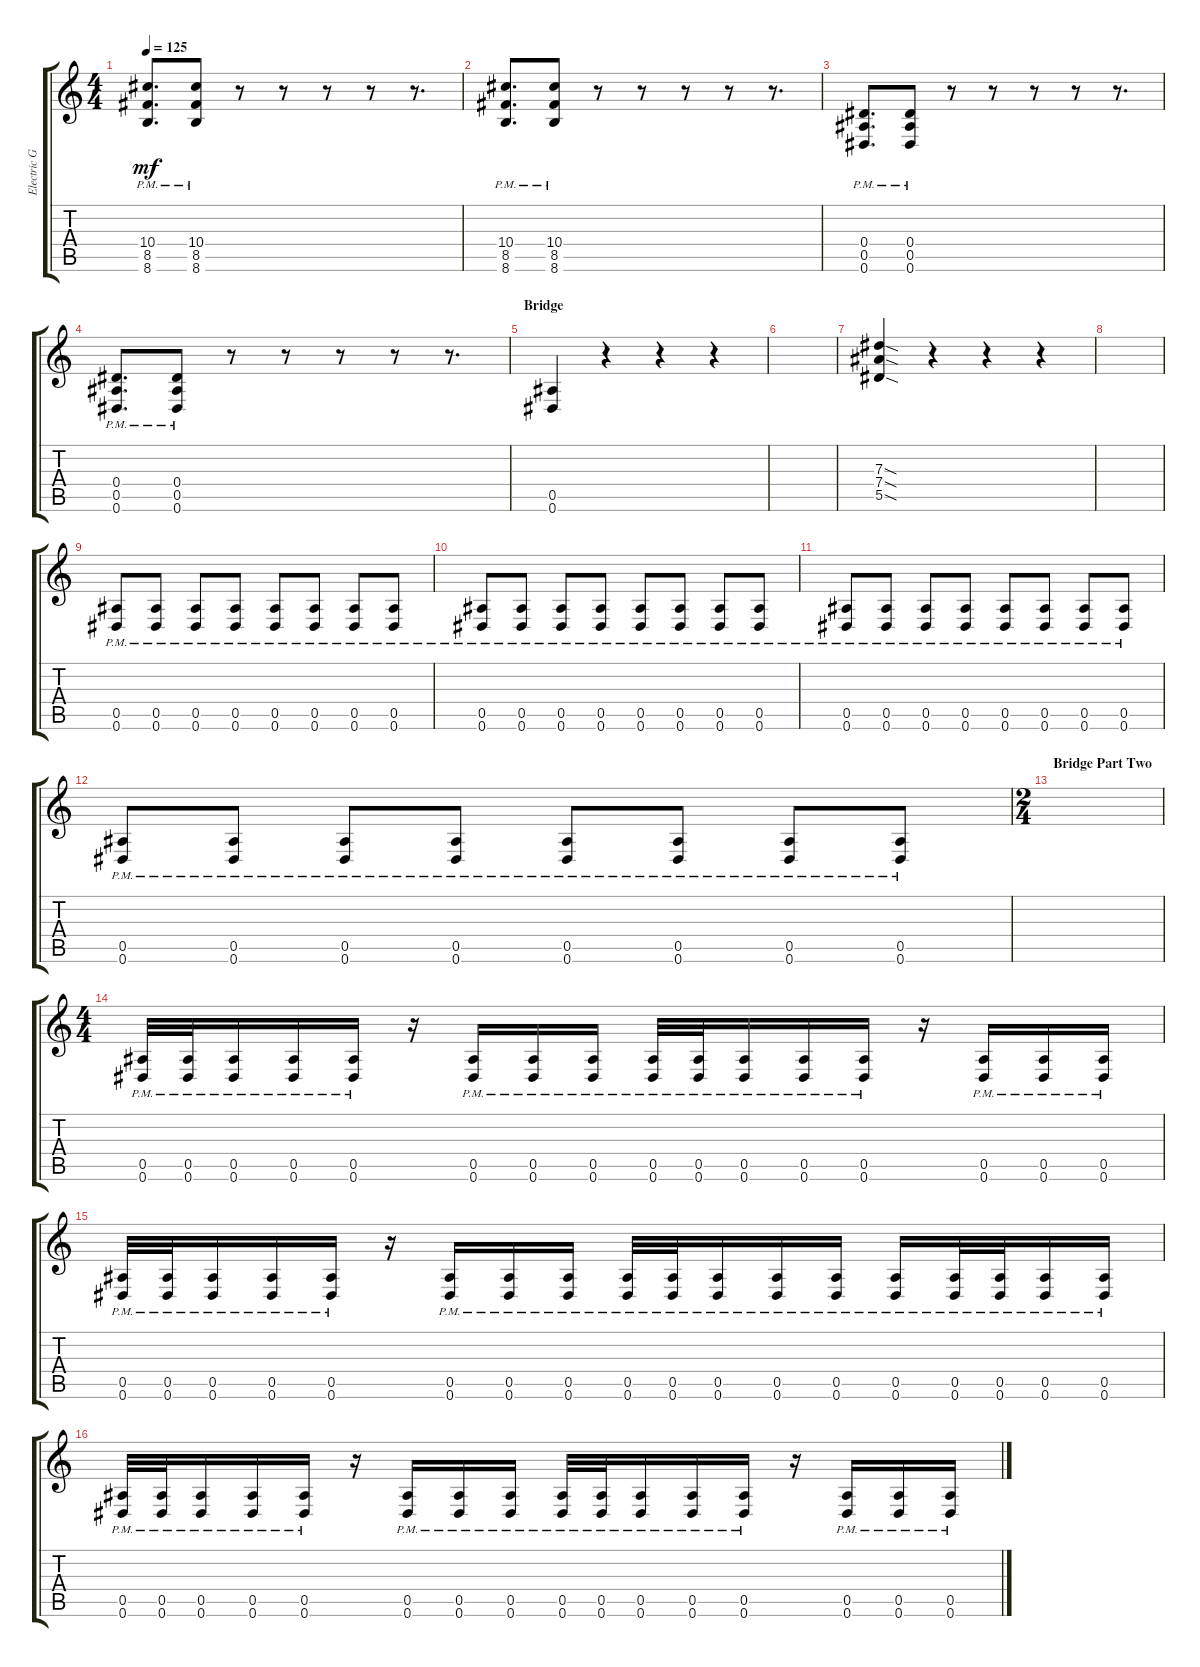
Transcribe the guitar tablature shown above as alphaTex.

\track ("Electric Guitar" "Electric G") {instrument distortionguitar}
\staff {score tabs}
\tuning (F4 C4 Ab3 Eb3 Bb2 Eb2) {hide}
\ts (4 4)
\tempo 125
\clef g2
\ks c
(10.4{pm} 8.5{pm} 8.6{pm}).8{d dy mf} (10.4{pm} 8.5{pm} 8.6{pm}).8 r.8 r.8 r.8 r.8 r.8{d} |
(10.4{pm} 8.5{pm} 8.6{pm}).8{d} (10.4{pm} 8.5{pm} 8.6{pm}).8 r.8 r.8 r.8 r.8 r.8{d} |
(0.4{pm} 0.5{pm} 0.6{pm}).8{d} (0.4{pm} 0.5{pm} 0.6{pm}).8 r.8 r.8 r.8 r.8 r.8{d} |
(0.4{pm} 0.5{pm} 0.6{pm}).8{d} (0.4{pm} 0.5{pm} 0.6{pm}).8 r.8 r.8 r.8 r.8 r.8{d} |
\section ("" "Bridge")
(0.5 0.6).4 r.4 r.4 r.4 |
|
(7.3{sod} 7.4{sod} 5.5{sod}).4 r.4 r.4 r.4 |
|
(0.5{pm} 0.6{pm}).8 (0.5{pm} 0.6{pm}).8 (0.5{pm} 0.6{pm}).8 (0.5{pm} 0.6{pm}).8 (0.5{pm} 0.6{pm}).8 (0.5{pm} 0.6{pm}).8 (0.5{pm} 0.6{pm}).8 (0.5{pm} 0.6{pm}).8 |
(0.5{pm} 0.6{pm}).8 (0.5{pm} 0.6{pm}).8 (0.5{pm} 0.6{pm}).8 (0.5{pm} 0.6{pm}).8 (0.5{pm} 0.6{pm}).8 (0.5{pm} 0.6{pm}).8 (0.5{pm} 0.6{pm}).8 (0.5{pm} 0.6{pm}).8 |
(0.5{pm} 0.6{pm}).8 (0.5{pm} 0.6{pm}).8 (0.5{pm} 0.6{pm}).8 (0.5{pm} 0.6{pm}).8 (0.5{pm} 0.6{pm}).8 (0.5{pm} 0.6{pm}).8 (0.5{pm} 0.6{pm}).8 (0.5{pm} 0.6{pm}).8 |
(0.5{pm} 0.6{pm}).8 (0.5{pm} 0.6{pm}).8 (0.5{pm} 0.6{pm}).8 (0.5{pm} 0.6{pm}).8 (0.5{pm} 0.6{pm}).8 (0.5{pm} 0.6{pm}).8 (0.5{pm} 0.6{pm}).8 (0.5{pm} 0.6{pm}).8 |
\ts (2 4)
\section ("" "Bridge Part Two")
|
\ts (4 4)
(0.5{pm} 0.6{pm}).32 (0.5{pm} 0.6{pm}).32 (0.5{pm} 0.6{pm}).16 (0.5{pm} 0.6{pm}).16 (0.5{pm} 0.6{pm}).16 r.16 (0.5{pm} 0.6{pm}).16 (0.5{pm} 0.6{pm}).16 (0.5{pm} 0.6{pm}).16 (0.5{pm} 0.6{pm}).32 (0.5{pm} 0.6{pm}).32 (0.5{pm} 0.6{pm}).16 (0.5{pm} 0.6{pm}).16 (0.5{pm} 0.6{pm}).16 r.16 (0.5{pm} 0.6{pm}).16 (0.5{pm} 0.6{pm}).16 (0.5{pm} 0.6{pm}).16 |
(0.5{pm} 0.6{pm}).32 (0.5{pm} 0.6{pm}).32 (0.5{pm} 0.6{pm}).16 (0.5{pm} 0.6{pm}).16 (0.5{pm} 0.6{pm}).16 r.16 (0.5{pm} 0.6{pm}).16 (0.5{pm} 0.6{pm}).16 (0.5{pm} 0.6{pm}).16 (0.5{pm} 0.6{pm}).32 (0.5{pm} 0.6{pm}).32 (0.5{pm} 0.6{pm}).16 (0.5{pm} 0.6{pm}).16 (0.5{pm} 0.6{pm}).16 (0.5{pm} 0.6{pm}).16 (0.5{pm} 0.6{pm}).32 (0.5{pm} 0.6{pm}).32 (0.5{pm} 0.6{pm}).16 (0.5{pm} 0.6{pm}).16 |
(0.5{pm} 0.6{pm}).32 (0.5{pm} 0.6{pm}).32 (0.5{pm} 0.6{pm}).16 (0.5{pm} 0.6{pm}).16 (0.5{pm} 0.6{pm}).16 r.16 (0.5{pm} 0.6{pm}).16 (0.5{pm} 0.6{pm}).16 (0.5{pm} 0.6{pm}).16 (0.5{pm} 0.6{pm}).32 (0.5{pm} 0.6{pm}).32 (0.5{pm} 0.6{pm}).16 (0.5{pm} 0.6{pm}).16 (0.5{pm} 0.6{pm}).16 r.16 (0.5{pm} 0.6{pm}).16 (0.5{pm} 0.6{pm}).16 (0.5{pm} 0.6{pm}).16
